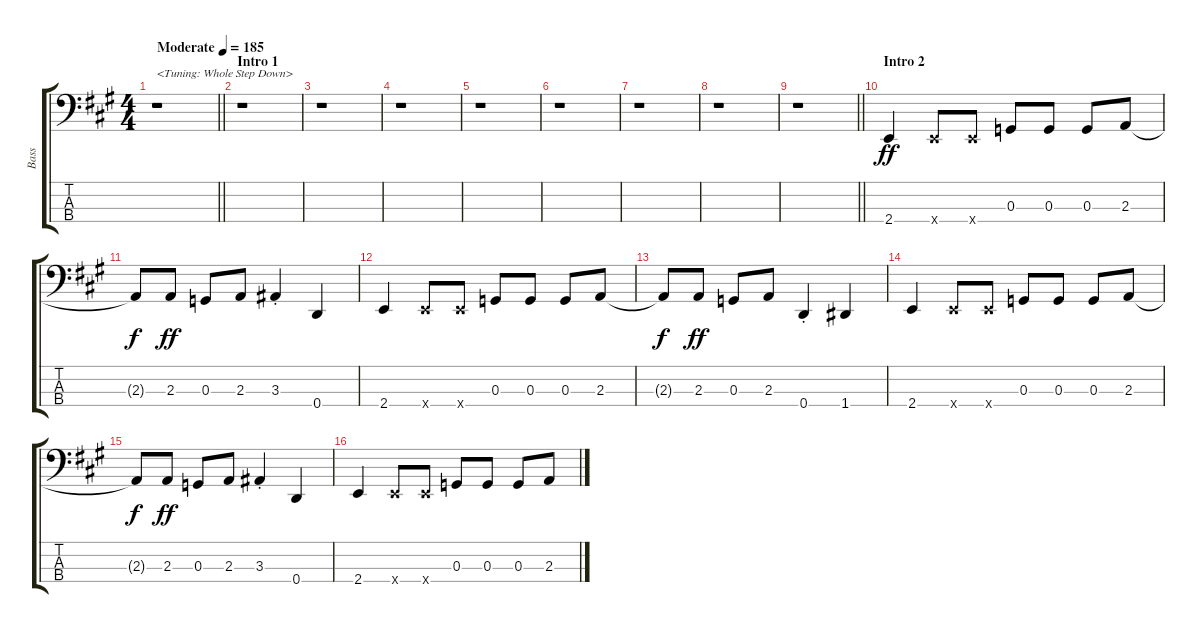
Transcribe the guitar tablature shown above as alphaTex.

\track ("Bass" "Bass") {instrument electricbasspick}
\staff {score tabs}
\tuning (F2 C2 G1 D1) {hide}
\ts (4 4)
\tempo (185 "Moderate")
\clef f4
\barLineRight lightlight
\ks a
r.1{txt "<Tuning: Whole Step Down>" dy ff instrument electricbasspick} |
\section ("" "Intro 1")
r.1 |
r.1 |
r.1 |
r.1 |
r.1 |
r.1 |
r.1 |
\barLineRight lightlight
r.1 |
\section ("" "Intro 2")
2.4.4 2.4{x}.8 2.4{x}.8 0.3.8 0.3.8 0.3.8 2.3.8 |
2.3{t}.8{dy f} 2.3.8{dy ff} 0.3.8 2.3.8 3.3{st}.4 0.4.4 |
2.4.4 2.4{x}.8 2.4{x}.8 0.3.8 0.3.8 0.3.8 2.3.8 |
2.3{t}.8{dy f} 2.3.8{dy ff} 0.3.8 2.3.8 0.4{st}.4 1.4.4 |
2.4.4 2.4{x}.8 2.4{x}.8 0.3.8 0.3.8 0.3.8 2.3.8 |
2.3{t}.8{dy f} 2.3.8{dy ff} 0.3.8 2.3.8 3.3{st}.4 0.4.4 |
2.4.4 2.4{x}.8 2.4{x}.8 0.3.8 0.3.8 0.3.8 2.3.8
